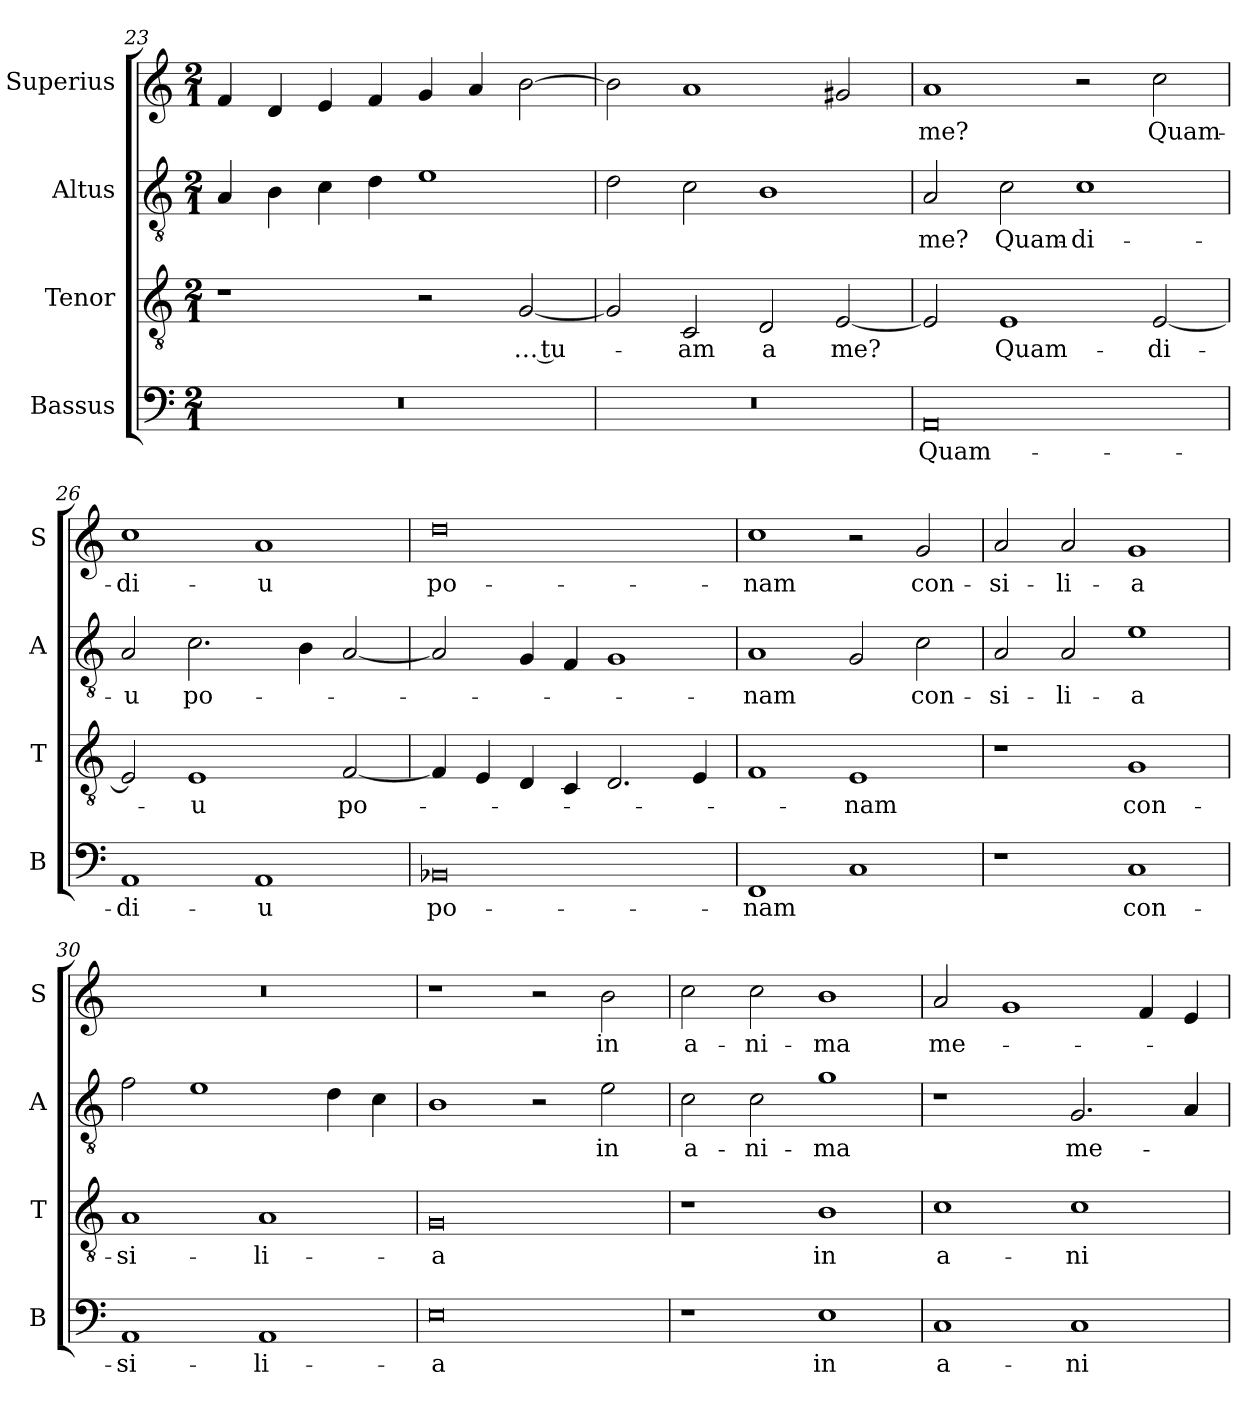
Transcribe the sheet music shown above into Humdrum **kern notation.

**kern	**text	**kern	**text	**kern	**text	**kern	**text
*part4	*part4	*part3	*part3	*part2	*part2	*part1	*part1
*staff4	*staff4	*staff3	*staff3	*staff2	*staff2	*staff1	*staff1
*I"Bassus	*	*I"Tenor	*	*I"Altus	*	*I"Superius	*
*I'B	*	*I'T	*	*I'A	*	*I'S	*
*clefF4	*	*clefGv2	*	*clefGv2	*	*clefG2	*
*k[]	*	*k[]	*	*k[]	*	*k[]	*
*M2/1	*	*M2/1	*	*M2/1	*	*M2/1	*
=23	=23	=23	=23	=23	=23	=23	=23
0r	.	1r	.	4A	.	4f	.
.	.	.	.	4B	.	4d	.
.	.	.	.	4c	.	4e	.
.	.	.	.	4d	.	4f	.
.	.	2r	.	1e	.	4g	.
.	.	.	.	.	.	4a	.
.	.	[2G	… tu-	.	.	[2b	.
=24	=24	=24	=24	=24	=24	=24	=24
0r	.	2G]	.	2d	.	2b]	.
.	.	2C	-am	2c	.	1a	.
.	.	2D	a	1B	.	.	.
.	.	[2E	me?	.	.	2g#X	.
=25	=25	=25	=25	=25	=25	=25	=25
0AA	Quam-	2E]	.	2A	me?	1a	me?
.	.	1E	Quam-	2c	Quam-	.	.
.	.	.	.	1c	-di-	2r	.
.	.	[2E	-di-	.	.	2cc	Quam-
=26	=26	=26	=26	=26	=26	=26	=26
1AA	-di-	2E]	.	2A	-u	1cc	-di-
.	.	1E	-u	2.c	po-	.	.
1AA	-u	.	.	.	.	1a	-u
.	.	.	.	4B	.	.	.
.	.	[2F	po-	[2A	.	.	.
=27	=27	=27	=27	=27	=27	=27	=27
0BB-X	po-	4F]	.	2A]	.	0dd	po-
.	.	4E	.	.	.	.	.
.	.	4D	.	4G	.	.	.
.	.	4C	.	4F	.	.	.
.	.	2.D	.	1G	.	.	.
.	.	4E	.	.	.	.	.
=28	=28	=28	=28	=28	=28	=28	=28
1FF	-nam	1F	.	1A	-nam	1cc	-nam
1C	.	1E	-nam	2G	.	2r	.
.	.	.	.	2c	con-	2g	con-
=29	=29	=29	=29	=29	=29	=29	=29
1r	.	1r	.	2A	-si-	2a	-si-
.	.	.	.	2A	-li-	2a	-li-
1C	con-	1G	con-	1e	-a	1g	-a
=30	=30	=30	=30	=30	=30	=30	=30
1AA	-si-	1A	-si-	2f	.	0r	.
.	.	.	.	1e	.	.	.
1AA	-li-	1A	-li-	.	.	.	.
.	.	.	.	4d	.	.	.
.	.	.	.	4c	.	.	.
=31	=31	=31	=31	=31	=31	=31	=31
0E	-a	0G	-a	1B	.	1r	.
.	.	.	.	2r	.	2r	.
.	.	.	.	2e	in	2b	in
=32	=32	=32	=32	=32	=32	=32	=32
1r	.	1r	.	2c	a-	2cc	a-
.	.	.	.	2c	-ni-	2cc	-ni-
1E	in	1B	in	1g	-ma	1b	-ma
=33	=33	=33	=33	=33	=33	=33	=33
1C	a-	1c	a-	1r	.	2a	me-
.	.	.	.	.	.	1g	.
1C	-ni-	1c	-ni-	2.G	me-	.	.
.	.	.	.	.	.	4f	.
.	.	.	.	4A	.	4e	.
=	=	=	=	=	=	=	=
*-	*-	*-	*-	*-	*-	*-	*-
